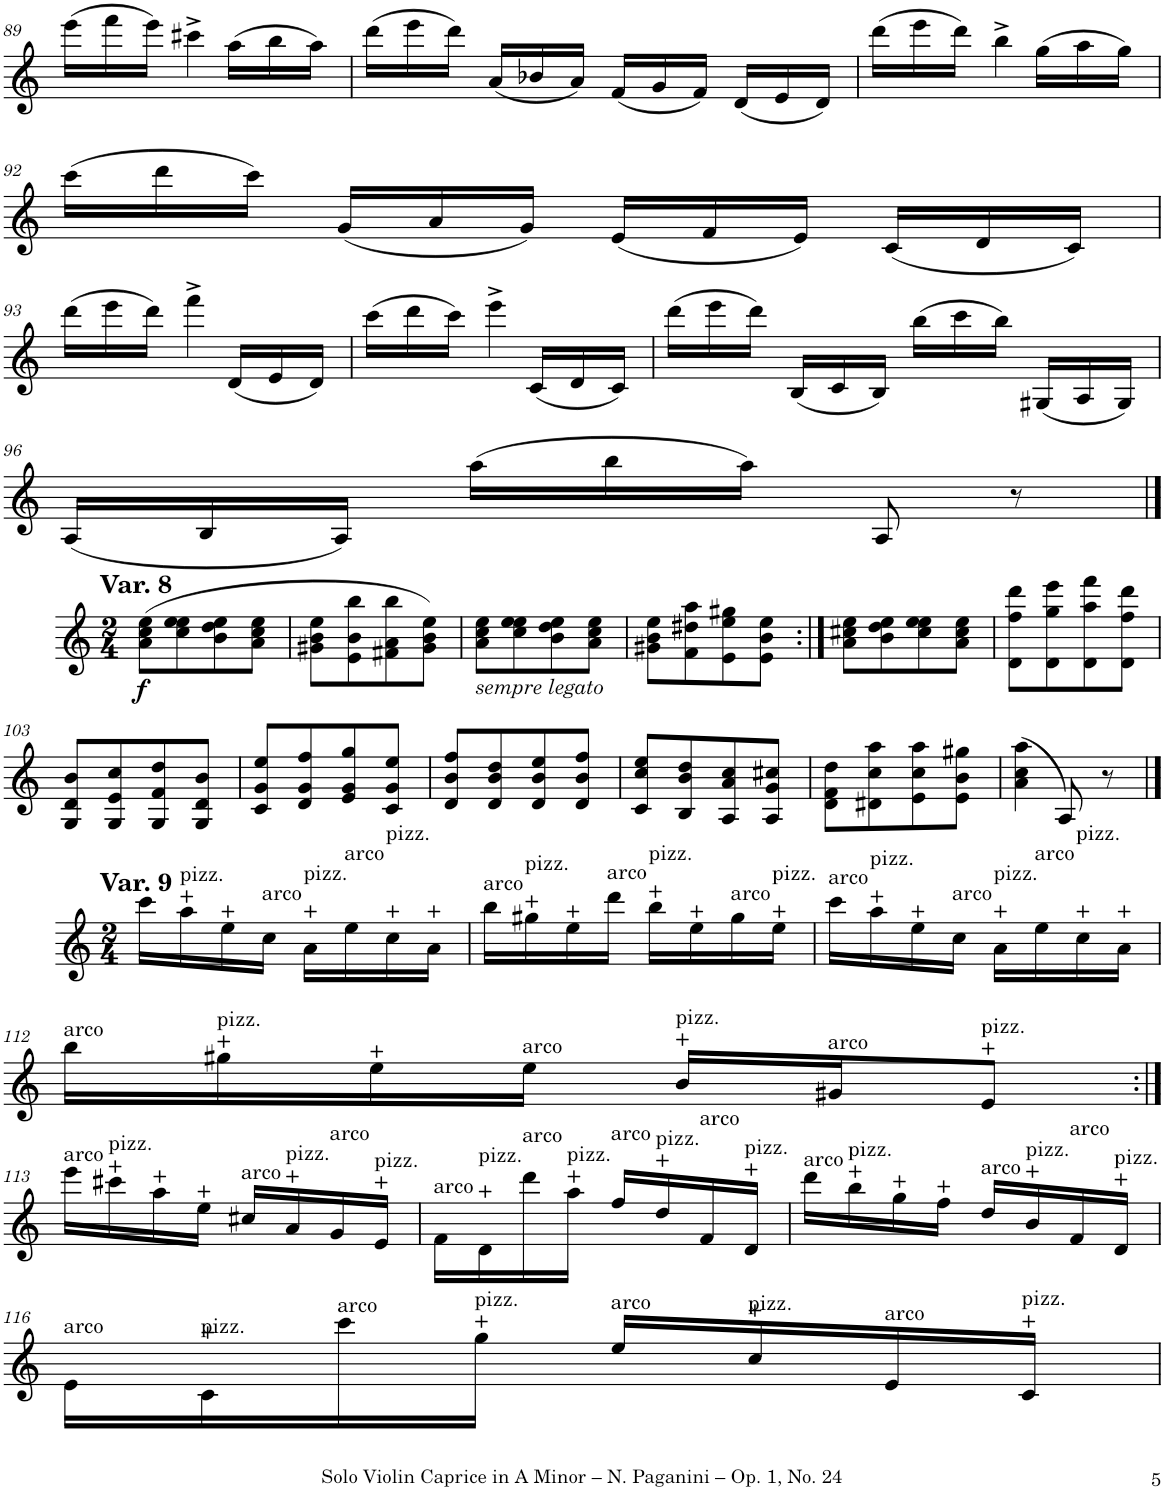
**kern	**dynam
*part1	*part1
*staff1	*staff1
*I"Violin	*
*I'Vln.	*
!!LO:PB:g=z
*clefG2	*
*k[]	*
*M2/4	*
*Xtuplet	*
=89	=89
(24eee\LL	.
24fff\	.
24eee\JJ)	.
4ccc#X^\	.
(24aa\LL	.
24bb\	.
24aa\JJ)	.
=90	=90
(24ddd\LL	.
24eee\	.
24ddd\JJ)	.
(24a/LL	.
24b-X/	.
24a/JJ)	.
(24f/LL	.
24g/	.
24f/JJ)	.
(24d/LL	.
24e/	.
24d/JJ)	.
=91	=91
(24ddd\LL	.
24eee\	.
24ddd\JJ)	.
4bb^\	.
(24gg\LL	.
24aa\	.
24gg\JJ)	.
!!LO:LB:g=z
=92	=92
(24ccc\LL	.
24ddd\	.
24ccc\JJ)	.
(24g/LL	.
24a/	.
24g/JJ)	.
(24e/LL	.
24f/	.
24e/JJ)	.
(24c/LL	.
24d/	.
24c/JJ)	.
!!LO:LB:g=z
=93	=93
(24ddd\LL	.
24eee\	.
24ddd\JJ)	.
4fff^\	.
(24d/LL	.
24e/	.
24d/JJ)	.
=94	=94
(24ccc\LL	.
24ddd\	.
24ccc\JJ)	.
4eee^\	.
(24c/LL	.
24d/	.
24c/JJ)	.
=95	=95
(24ddd\LL	.
24eee\	.
24ddd\JJ)	.
(24B/LL	.
24c/	.
24B/JJ)	.
(24bb\LL	.
24ccc\	.
24bb\JJ)	.
(24G#X/LL	.
24A/	.
24G#/JJ)	.
!!LO:LB:g=z
=96	=96
(24A/LL	.
24B/	.
24A/JJ)	.
(24aa\LL	.
24bb\	.
24aa\JJ)	.
8A/	.
8r	.
!!LO:LB:g=z
==97	==97
*M2/4	*
!LO:TX:a:B:t=Var. 8	!
!	!LO:DY:b
(8a\ 8cc\ 8ee\L	f
8cc\ 8ee\ 8ee\	.
8b\ 8dd\ 8ee\	.
8a\ 8cc\ 8ee\J	.
=98	=98
8g#X\ 8b\ 8ee\L	.
8e\ 8b\ 8bb\	.
8f#X\ 8a\ 8bb\	.
8g#\ 8b\ 8ee\J)	.
=99	=99
!LO:TX:b:i:t=sempre legato	!
8a\ 8cc\ 8ee\L	.
8cc\ 8ee\ 8ee\	.
8b\ 8dd\ 8ee\	.
8a\ 8cc\ 8ee\J	.
=100	=100
8g#X\ 8b\ 8ee\L	.
8f\ 8dd#X\ 8aa\	.
8e\ 8ee\ 8gg#X\	.
8e\ 8b\ 8ee\J	.
=101:|!	=101:|!
8a\ 8cc#X\ 8ee\L	.
8b\ 8dd\ 8ee\	.
8cc#\ 8ee\ 8ee\	.
8a\ 8cc#\ 8ee\J	.
=102	=102
8d\ 8ff\ 8ddd\L	.
8d\ 8gg\ 8eee\	.
8d\ 8aa\ 8fff\	.
8d\ 8ff\ 8ddd\J	.
!!LO:LB:g=z
=103	=103
8G/ 8d/ 8b/L	.
8G/ 8e/ 8cc/	.
8G/ 8f/ 8dd/	.
8G/ 8d/ 8b/J	.
=104	=104
8c/ 8g/ 8ee/L	.
8d/ 8g/ 8ff/	.
8e/ 8g/ 8gg/	.
8c/ 8g/ 8ee/J	.
=105	=105
8d/ 8b/ 8ff/L	.
8d/ 8b/ 8dd/	.
8d/ 8b/ 8ee/	.
8d/ 8b/ 8ff/J	.
=106	=106
8c/ 8cc/ 8ee/L	.
8B/ 8b/ 8dd/	.
8A/ 8a/ 8cc/	.
8A/ 8g/ 8cc#X/J	.
=107	=107
8d\ 8f\ 8dd\L	.
8d#X\ 8cc\ 8aa\	.
8e\ 8cc\ 8aa\	.
8e\ 8b\ 8gg#X\J	.
=108	=108
(4a\ 4cc\ 4aa\	.
8A/)	.
8r	.
!!LO:LB:g=z
==109	==109
*M2/4	*
!LO:TX:a:B:t=Var. 9	!
16ccc\LL	.
!LO:TX:a:t=pizz.	!
16aa\	.
16ee\	.
!LO:TX:a:t=arco	!
16cc\JJ	.
!LO:TX:a:t=pizz.	!
16a\LL	.
!LO:TX:a:t=arco	!
16ee\	.
!LO:TX:a:t=pizz.	!
16cc\	.
16a\JJ	.
=110	=110
!LO:TX:a:t=arco	!
16bb\LL	.
!LO:TX:a:t=pizz.	!
16gg#X\	.
16ee\	.
!LO:TX:a:t=arco	!
16ddd\JJ	.
!LO:TX:a:t=pizz.	!
16bb\LL	.
16ee\	.
!LO:TX:a:t=arco	!
16gg#\	.
!LO:TX:a:t=pizz.	!
16ee\JJ	.
=111	=111
!LO:TX:a:t=arco	!
16ccc\LL	.
!LO:TX:a:t=pizz.	!
16aa\	.
16ee\	.
!LO:TX:a:t=arco	!
16cc\JJ	.
!LO:TX:a:t=pizz.	!
16a\LL	.
!LO:TX:a:t=arco	!
16ee\	.
!LO:TX:a:t=pizz.	!
16cc\	.
16a\JJ	.
!!LO:LB:g=z
=112	=112
!LO:TX:a:t=arco	!
16bb\LL	.
!LO:TX:a:t=pizz.	!
16gg#X\	.
16ee\	.
!LO:TX:a:t=arco	!
16ee\JJ	.
!LO:TX:a:t=pizz.	!
16b/LL	.
!LO:TX:a:t=arco	!
16g#X/J	.
!LO:TX:a:t=pizz.	!
8e/J	.
!!LO:LB:g=z
=113:|!	=113:|!
!LO:TX:a:t=arco	!
16eee\LL	.
!LO:TX:a:t=pizz.	!
16ccc#X\	.
16aa\	.
16ee\JJ	.
!LO:TX:a:t=arco	!
16cc#X/LL	.
!LO:TX:a:t=pizz.	!
16a/	.
!LO:TX:a:t=arco	!
16g/	.
!LO:TX:a:t=pizz.	!
16e/JJ	.
=114	=114
!LO:TX:a:t=arco	!
16f\LL	.
!LO:TX:a:t=pizz.	!
16d\	.
!LO:TX:a:t=arco	!
16ddd\	.
!LO:TX:a:t=pizz.	!
16aa\JJ	.
!LO:TX:a:t=arco	!
16ff/LL	.
!LO:TX:a:t=pizz.	!
16dd/	.
!LO:TX:a:t=arco	!
16f/	.
!LO:TX:a:t=pizz.	!
16d/JJ	.
=115	=115
!LO:TX:a:t=arco	!
16ddd\LL	.
!LO:TX:a:t=pizz.	!
16bb\	.
16gg\	.
16ff\JJ	.
!LO:TX:a:t=arco	!
16dd/LL	.
!LO:TX:a:t=pizz.	!
16b/	.
!LO:TX:a:t=arco	!
16f/	.
!LO:TX:a:t=pizz.	!
16d/JJ	.
!!LO:LB:g=z
=116	=116
!LO:TX:a:t=arco	!
16e\LL	.
!LO:TX:a:t=pizz.	!
16c\	.
!LO:TX:a:t=arco	!
16ccc\	.
!LO:TX:a:t=pizz.	!
16gg\JJ	.
!LO:TX:a:t=arco	!
16ee/LL	.
!LO:TX:a:t=pizz.	!
16cc/	.
!LO:TX:a:t=arco	!
16e/	.
!LO:TX:a:t=pizz.	!
16c/JJ	.
=	=
*-	*-
